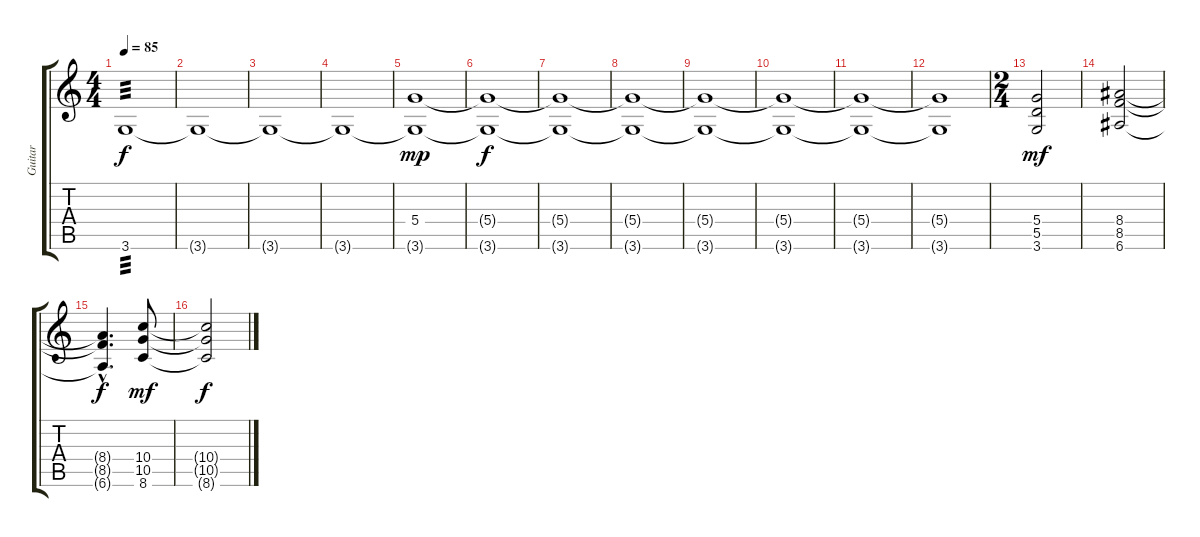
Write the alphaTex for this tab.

\track ("Guitar" "Guitar") {instrument overdrivenguitar}
\staff {score tabs}
\tuning (E4 B3 G3 D3 A2 E2) {hide}
\ts (4 4)
\tempo 85
\clef g2
\ks c
3.6.1{tp 3 dy f instrument overdrivenguitar} |
3.6{t}.1 |
3.6{t}.1 |
3.6{t}.1 |
(5.4 3.6{t}).1{dy mp} |
(5.4{t} 3.6{t}).1{dy f} |
(5.4{t} 3.6{t}).1 |
(5.4{t} 3.6{t}).1 |
(5.4{t} 3.6{t}).1 |
(5.4{t} 3.6{t}).1 |
(5.4{t} 3.6{t}).1 |
(5.4{t} 3.6{t}).1 |
\ts (2 4)
(5.4 5.5 3.6).2{dy mf} |
(8.4 8.5 6.6).2 |
(8.4{hac t} 8.5{hac t} 6.6{hac t}).4{d dy f} (10.4 10.5 8.6).8{dy mf} |
(10.4{t} 10.5{t} 8.6{t}).2{dy f}
